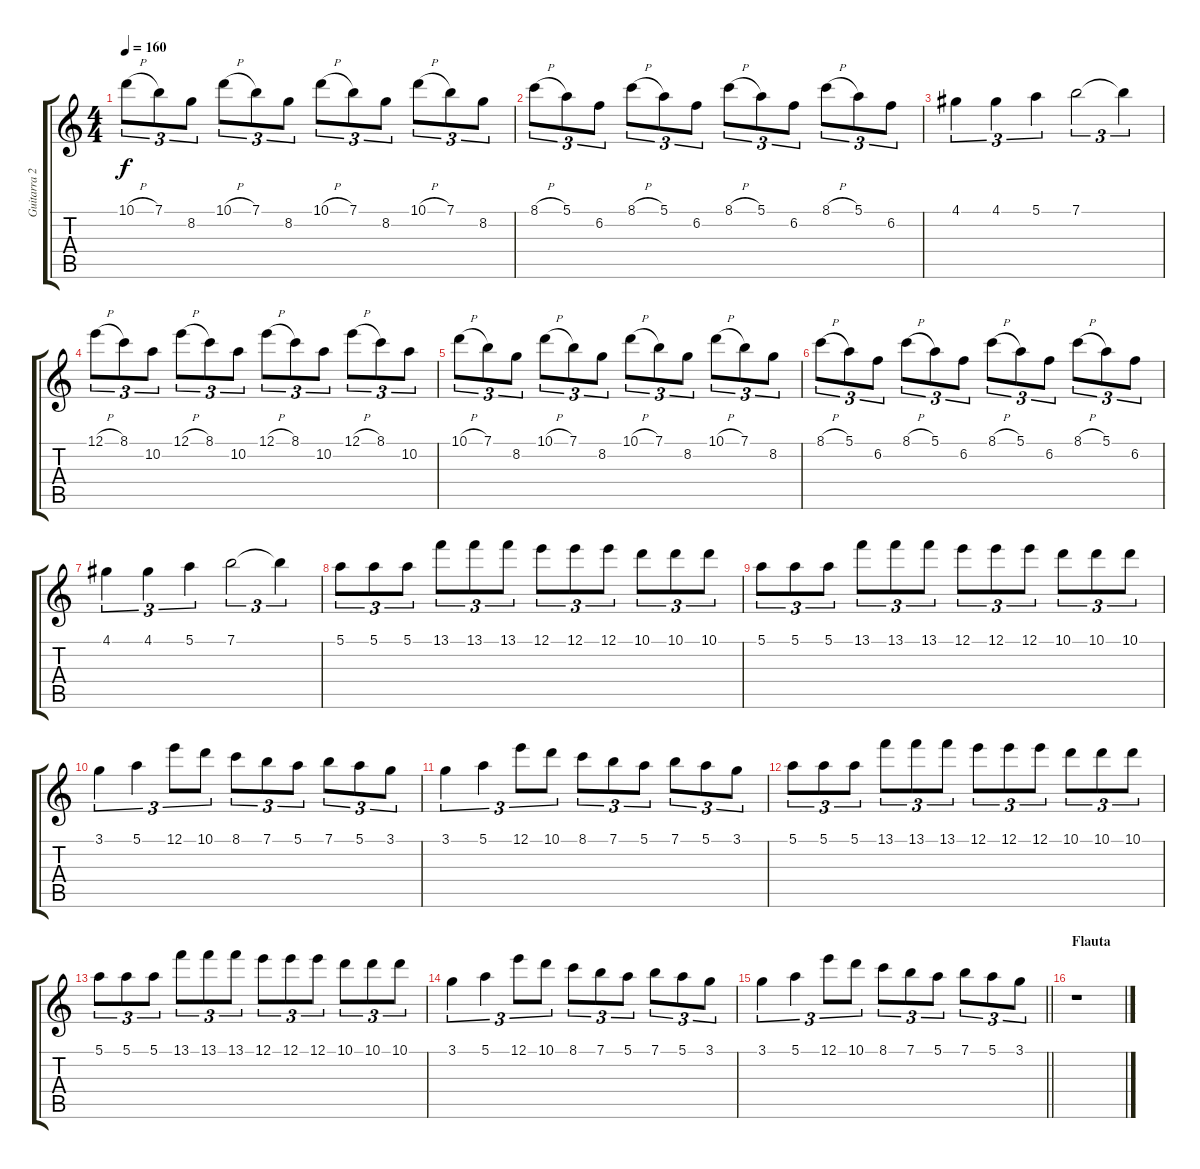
\track ("Guitarra 2" "Guitarra 2") {instrument overdrivenguitar}
\staff {score tabs}
\tuning (E4 B3 G3 D3 A2 E2) {hide}
\ts (4 4)
\tempo 160
\clef g2
\ks c
10.1{h}.8{tu (3 2) dy f} 7.1.8{tu (3 2)} 8.2.8{tu (3 2)} 10.1{h}.8{tu (3 2)} 7.1.8{tu (3 2)} 8.2.8{tu (3 2)} 10.1{h}.8{tu (3 2)} 7.1.8{tu (3 2)} 8.2.8{tu (3 2)} 10.1{h}.8{tu (3 2)} 7.1.8{tu (3 2)} 8.2.8{tu (3 2)} |
8.1{h}.8{tu (3 2)} 5.1.8{tu (3 2)} 6.2.8{tu (3 2)} 8.1{h}.8{tu (3 2)} 5.1.8{tu (3 2)} 6.2.8{tu (3 2)} 8.1{h}.8{tu (3 2)} 5.1.8{tu (3 2)} 6.2.8{tu (3 2)} 8.1{h}.8{tu (3 2)} 5.1.8{tu (3 2)} 6.2.8{tu (3 2)} |
4.1.4{tu (3 2)} 4.1.4{tu (3 2)} 5.1.4{tu (3 2)} 7.1.2{tu (3 2)} 7.1{t}.4{tu (3 2)} |
12.1{h}.8{tu (3 2)} 8.1.8{tu (3 2)} 10.2.8{tu (3 2)} 12.1{h}.8{tu (3 2)} 8.1.8{tu (3 2)} 10.2.8{tu (3 2)} 12.1{h}.8{tu (3 2)} 8.1.8{tu (3 2)} 10.2.8{tu (3 2)} 12.1{h}.8{tu (3 2)} 8.1.8{tu (3 2)} 10.2.8{tu (3 2)} |
10.1{h}.8{tu (3 2)} 7.1.8{tu (3 2)} 8.2.8{tu (3 2)} 10.1{h}.8{tu (3 2)} 7.1.8{tu (3 2)} 8.2.8{tu (3 2)} 10.1{h}.8{tu (3 2)} 7.1.8{tu (3 2)} 8.2.8{tu (3 2)} 10.1{h}.8{tu (3 2)} 7.1.8{tu (3 2)} 8.2.8{tu (3 2)} |
8.1{h}.8{tu (3 2)} 5.1.8{tu (3 2)} 6.2.8{tu (3 2)} 8.1{h}.8{tu (3 2)} 5.1.8{tu (3 2)} 6.2.8{tu (3 2)} 8.1{h}.8{tu (3 2)} 5.1.8{tu (3 2)} 6.2.8{tu (3 2)} 8.1{h}.8{tu (3 2)} 5.1.8{tu (3 2)} 6.2.8{tu (3 2)} |
4.1.4{tu (3 2)} 4.1.4{tu (3 2)} 5.1.4{tu (3 2)} 7.1.2{tu (3 2)} 7.1{t}.4{tu (3 2)} |
5.1.8{tu (3 2)} 5.1.8{tu (3 2)} 5.1.8{tu (3 2)} 13.1.8{tu (3 2)} 13.1.8{tu (3 2)} 13.1.8{tu (3 2)} 12.1.8{tu (3 2)} 12.1.8{tu (3 2)} 12.1.8{tu (3 2)} 10.1.8{tu (3 2)} 10.1.8{tu (3 2)} 10.1.8{tu (3 2)} |
5.1.8{tu (3 2)} 5.1.8{tu (3 2)} 5.1.8{tu (3 2)} 13.1.8{tu (3 2)} 13.1.8{tu (3 2)} 13.1.8{tu (3 2)} 12.1.8{tu (3 2)} 12.1.8{tu (3 2)} 12.1.8{tu (3 2)} 10.1.8{tu (3 2)} 10.1.8{tu (3 2)} 10.1.8{tu (3 2)} |
3.1.4{tu (3 2)} 5.1.4{tu (3 2)} 12.1.8{tu (3 2)} 10.1.8{tu (3 2)} 8.1.8{tu (3 2)} 7.1.8{tu (3 2)} 5.1.8{tu (3 2)} 7.1.8{tu (3 2)} 5.1.8{tu (3 2)} 3.1.8{tu (3 2)} |
3.1.4{tu (3 2)} 5.1.4{tu (3 2)} 12.1.8{tu (3 2)} 10.1.8{tu (3 2)} 8.1.8{tu (3 2)} 7.1.8{tu (3 2)} 5.1.8{tu (3 2)} 7.1.8{tu (3 2)} 5.1.8{tu (3 2)} 3.1.8{tu (3 2)} |
5.1.8{tu (3 2)} 5.1.8{tu (3 2)} 5.1.8{tu (3 2)} 13.1.8{tu (3 2)} 13.1.8{tu (3 2)} 13.1.8{tu (3 2)} 12.1.8{tu (3 2)} 12.1.8{tu (3 2)} 12.1.8{tu (3 2)} 10.1.8{tu (3 2)} 10.1.8{tu (3 2)} 10.1.8{tu (3 2)} |
5.1.8{tu (3 2)} 5.1.8{tu (3 2)} 5.1.8{tu (3 2)} 13.1.8{tu (3 2)} 13.1.8{tu (3 2)} 13.1.8{tu (3 2)} 12.1.8{tu (3 2)} 12.1.8{tu (3 2)} 12.1.8{tu (3 2)} 10.1.8{tu (3 2)} 10.1.8{tu (3 2)} 10.1.8{tu (3 2)} |
3.1.4{tu (3 2)} 5.1.4{tu (3 2)} 12.1.8{tu (3 2)} 10.1.8{tu (3 2)} 8.1.8{tu (3 2)} 7.1.8{tu (3 2)} 5.1.8{tu (3 2)} 7.1.8{tu (3 2)} 5.1.8{tu (3 2)} 3.1.8{tu (3 2)} |
\barLineRight lightlight
3.1.4{tu (3 2)} 5.1.4{tu (3 2)} 12.1.8{tu (3 2)} 10.1.8{tu (3 2)} 8.1.8{tu (3 2)} 7.1.8{tu (3 2)} 5.1.8{tu (3 2)} 7.1.8{tu (3 2)} 5.1.8{tu (3 2)} 3.1.8{tu (3 2)} |
\section ("" "Flauta")
r.1
